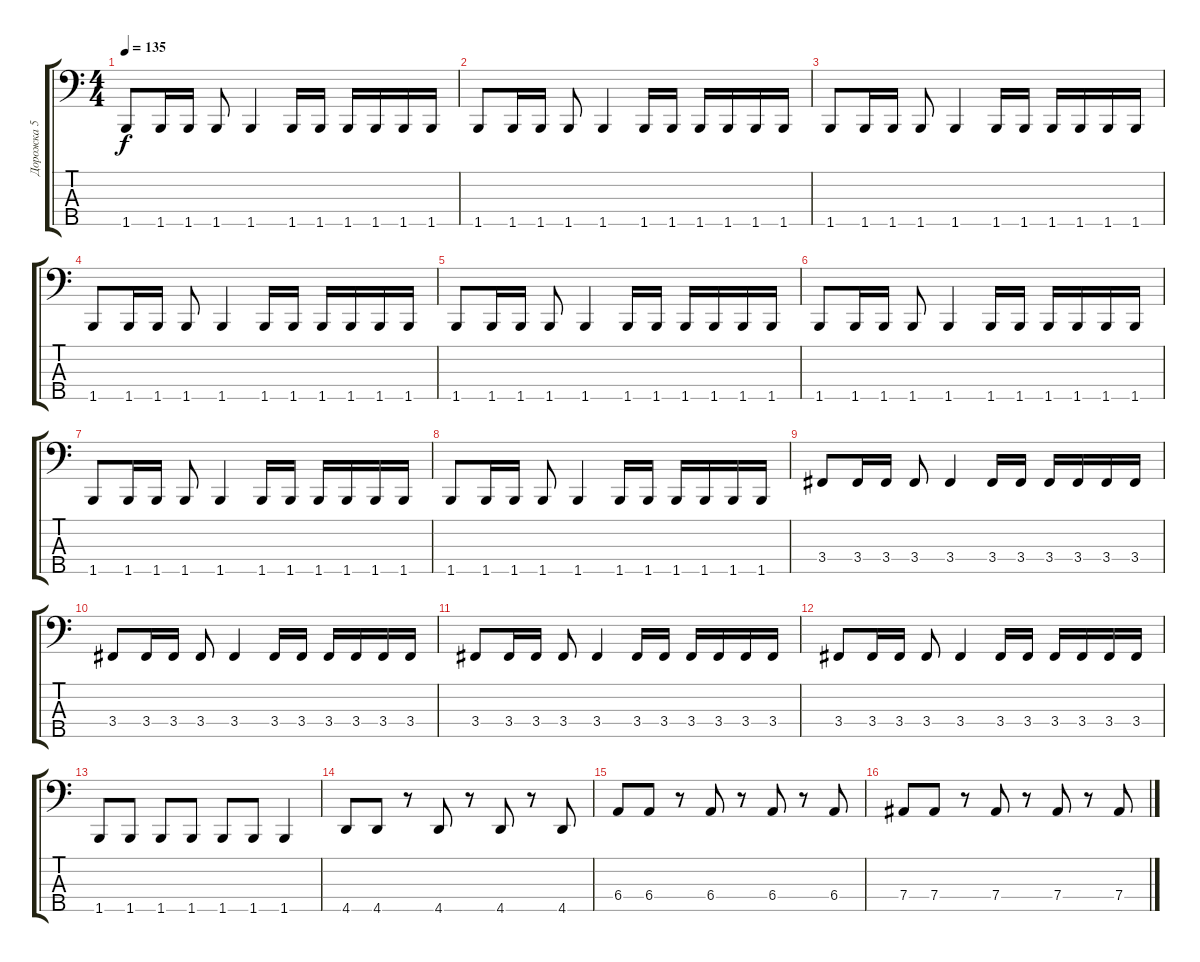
\track ("Дорожка 5" "Дорожка 5") {instrument electricbassfinger}
\staff {score tabs}
\tuning (Gb2 Db2 Ab1 Eb1 Bb0) {hide}
\ts (4 4)
\tempo 135
\clef f4
\ks c
1.5.8{dy f} 1.5.16 1.5.16 1.5.8 1.5.4 1.5.16 1.5.16 1.5.16 1.5.16 1.5.16 1.5.16 |
1.5.8 1.5.16 1.5.16 1.5.8 1.5.4 1.5.16 1.5.16 1.5.16 1.5.16 1.5.16 1.5.16 |
1.5.8 1.5.16 1.5.16 1.5.8 1.5.4 1.5.16 1.5.16 1.5.16 1.5.16 1.5.16 1.5.16 |
1.5.8 1.5.16 1.5.16 1.5.8 1.5.4 1.5.16 1.5.16 1.5.16 1.5.16 1.5.16 1.5.16 |
1.5.8 1.5.16 1.5.16 1.5.8 1.5.4 1.5.16 1.5.16 1.5.16 1.5.16 1.5.16 1.5.16 |
1.5.8 1.5.16 1.5.16 1.5.8 1.5.4 1.5.16 1.5.16 1.5.16 1.5.16 1.5.16 1.5.16 |
1.5.8 1.5.16 1.5.16 1.5.8 1.5.4 1.5.16 1.5.16 1.5.16 1.5.16 1.5.16 1.5.16 |
1.5.8 1.5.16 1.5.16 1.5.8 1.5.4 1.5.16 1.5.16 1.5.16 1.5.16 1.5.16 1.5.16 |
3.4.8 3.4.16 3.4.16 3.4.8 3.4.4 3.4.16 3.4.16 3.4.16 3.4.16 3.4.16 3.4.16 |
3.4.8 3.4.16 3.4.16 3.4.8 3.4.4 3.4.16 3.4.16 3.4.16 3.4.16 3.4.16 3.4.16 |
3.4.8 3.4.16 3.4.16 3.4.8 3.4.4 3.4.16 3.4.16 3.4.16 3.4.16 3.4.16 3.4.16 |
3.4.8 3.4.16 3.4.16 3.4.8 3.4.4 3.4.16 3.4.16 3.4.16 3.4.16 3.4.16 3.4.16 |
1.5.8 1.5.8 1.5.8 1.5.8 1.5.8 1.5.8 1.5.4 |
4.5.8 4.5.8 r.8 4.5.8 r.8 4.5.8 r.8 4.5.8 |
6.4.8 6.4.8 r.8 6.4.8 r.8 6.4.8 r.8 6.4.8 |
7.4.8 7.4.8 r.8 7.4.8 r.8 7.4.8 r.8 7.4.8
